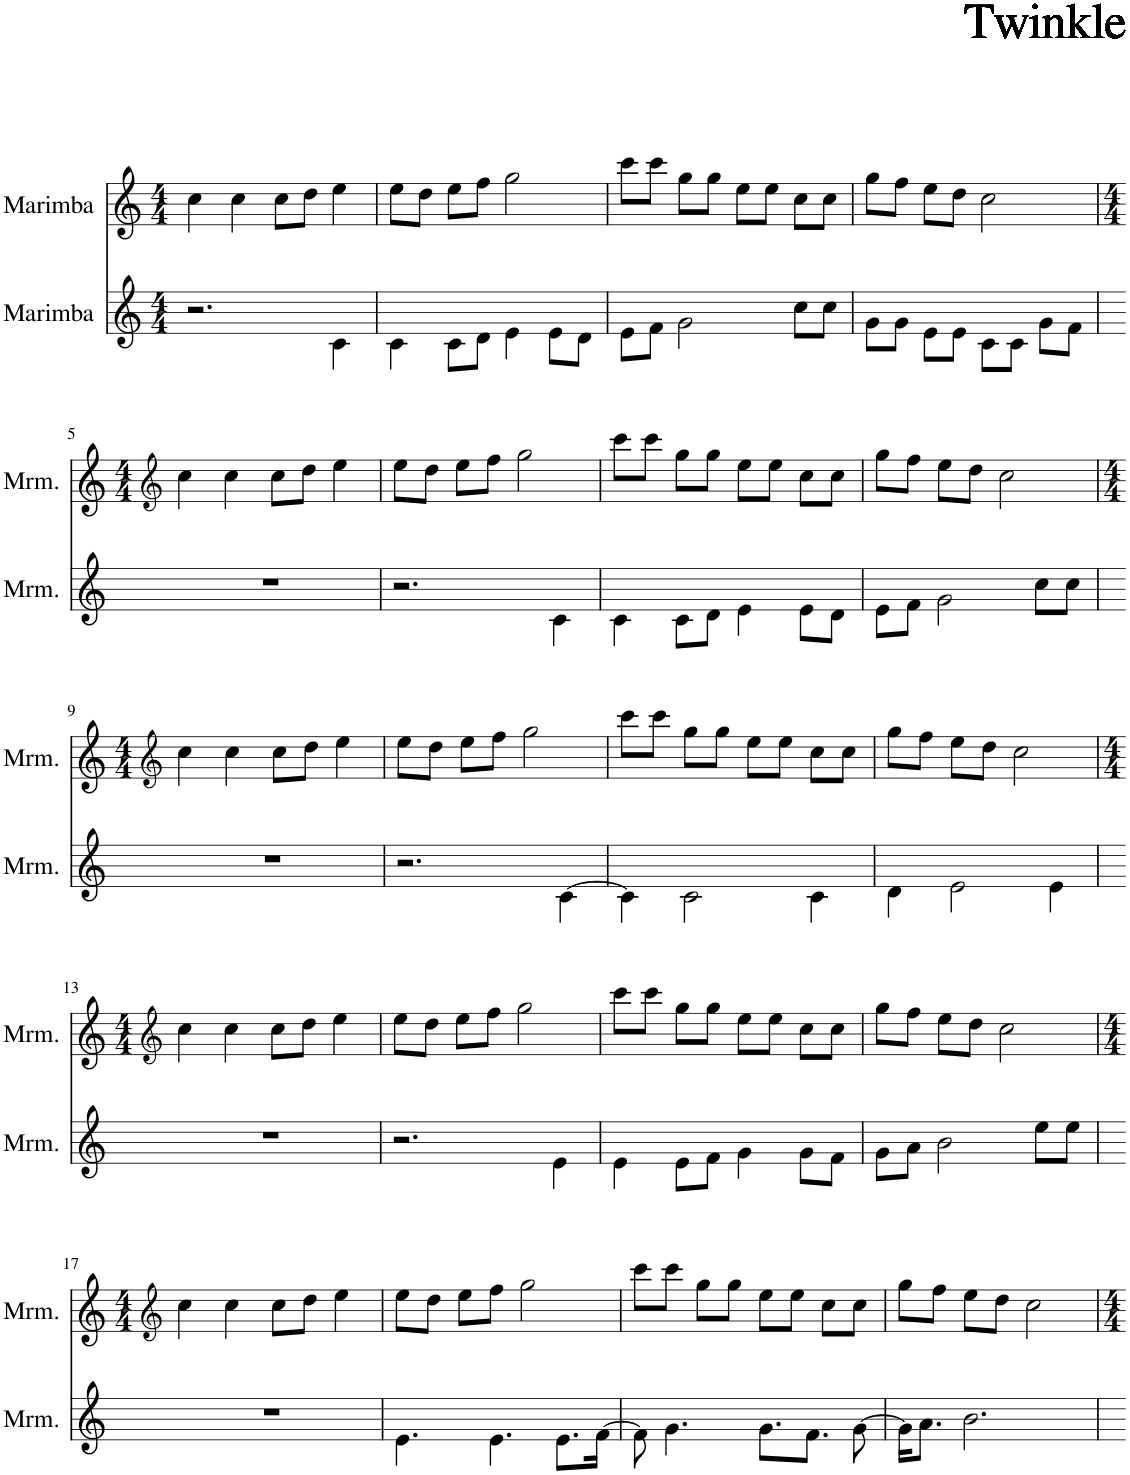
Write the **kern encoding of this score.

**kern	**kern
*part2	*part1
*staff2	*staff1
*I"Marimba	*I"Marimba
*I'Mrm.	*I'Mrm.
*clefG2	*clefG2
*k[]	*k[]
*M4/4	*M4/4
=1	=1
2.r	4cc\
.	4cc\
.	8cc\L
.	8dd\J
4c\	4ee\
=2	=2
4c\	8ee\L
.	8dd\J
8c\L	8ee\L
8d\J	8ff\J
4e\	2gg\
8e\L	.
8d\J	.
=3	=3
8e\L	8ccc\L
8f\J	8ccc\J
2g\	8gg\L
.	8gg\J
.	8ee\L
.	8ee\J
8cc\L	8cc\L
8cc\J	8cc\J
=4	=4
8g\L	8gg\L
8g\J	8ff\J
8e\L	8ee\L
8e\J	8dd\J
8c\L	2cc\
8c\J	.
8g\L	.
8f\J	.
!!LO:LB:g=z
=5	=5
*	*clefG2
*	*M4/4
1r	4cc\
.	4cc\
.	8cc\L
.	8dd\J
.	4ee\
=6	=6
2.r	8ee\L
.	8dd\J
.	8ee\L
.	8ff\J
.	2gg\
4c\	.
=7	=7
4c\	8ccc\L
.	8ccc\J
8c\L	8gg\L
8d\J	8gg\J
4e\	8ee\L
.	8ee\J
8e\L	8cc\L
8d\J	8cc\J
=8	=8
8e\L	8gg\L
8f\J	8ff\J
2g\	8ee\L
.	8dd\J
.	2cc\
8cc\L	.
8cc\J	.
!!LO:LB:g=z
=9	=9
*	*clefG2
*	*M4/4
1r	4cc\
.	4cc\
.	8cc\L
.	8dd\J
.	4ee\
=10	=10
2.r	8ee\L
.	8dd\J
.	8ee\L
.	8ff\J
.	2gg\
[4c\	.
=11	=11
4c\]	8ccc\L
.	8ccc\J
2c\	8gg\L
.	8gg\J
.	8ee\L
.	8ee\J
4c\	8cc\L
.	8cc\J
=12	=12
4d\	8gg\L
.	8ff\J
2e\	8ee\L
.	8dd\J
.	2cc\
4e\	.
!!LO:LB:g=z
=13	=13
*	*clefG2
*	*M4/4
1r	4cc\
.	4cc\
.	8cc\L
.	8dd\J
.	4ee\
=14	=14
2.r	8ee\L
.	8dd\J
.	8ee\L
.	8ff\J
.	2gg\
4e\	.
=15	=15
4e\	8ccc\L
.	8ccc\J
8e\L	8gg\L
8f\J	8gg\J
4g\	8ee\L
.	8ee\J
8g\L	8cc\L
8f\J	8cc\J
=16	=16
8g\L	8gg\L
8a\J	8ff\J
2b\	8ee\L
.	8dd\J
.	2cc\
8ee\L	.
8ee\J	.
!!LO:LB:g=z
=17	=17
*	*clefG2
*	*M4/4
1r	4cc\
.	4cc\
.	8cc\L
.	8dd\J
.	4ee\
=18	=18
4.e\	8ee\L
.	8dd\J
.	8ee\L
4.e\	8ff\J
.	2gg\
8.e\L	.
[16f\Jk	.
=19	=19
8f\]	8ccc\L
4.g\	8ccc\J
.	8gg\L
.	8gg\J
8.g\L	8ee\L
.	8ee\J
8.f\J	.
.	8cc\L
[8g\	8cc\J
=20	=20
16g\KL]	8gg\L
8.a\J	.
.	8ff\J
2.b\	8ee\L
.	8dd\J
.	2cc\
=	=
*-	*-
